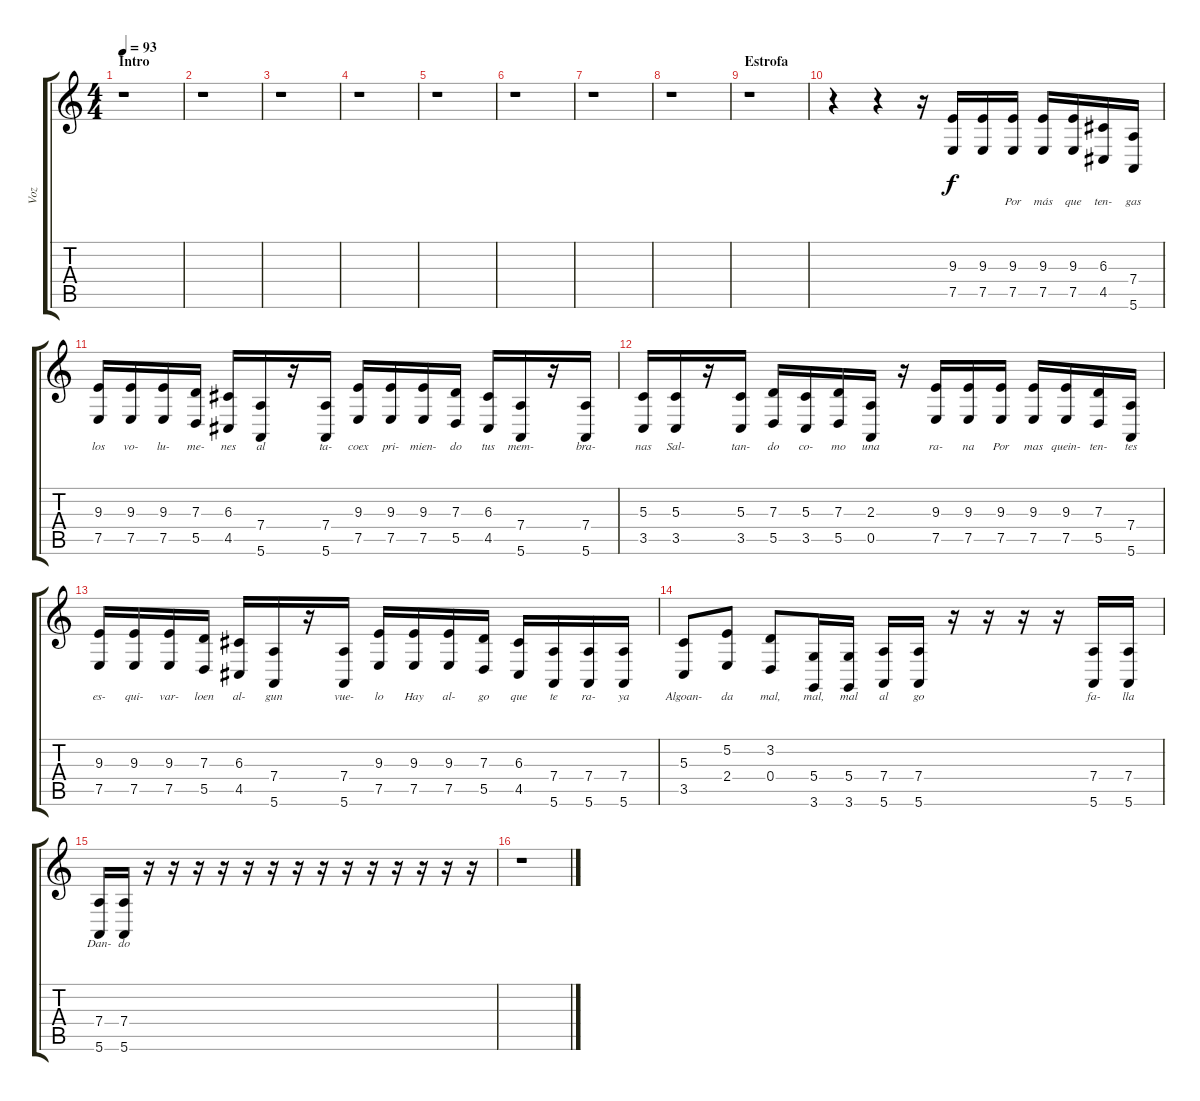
\track ("Voz" "Voz") {instrument altosax}
\staff {score tabs}
\tuning (E4 B3 G3 D3 A2 E2) {hide}
\ts (4 4)
\section ("" "Intro")
\tempo 93
\clef g2
\ks c
r.1{dy f instrument altosax} |
r.1 |
r.1 |
r.1 |
r.1 |
r.1 |
r.1 |
r.1 |
\section ("" "Estrofa")
r.1 |
r.4 r.4 r.16 (9.3 7.5).16{lyrics (0 "") lyrics (1 "") lyrics (2 "") lyrics (3 "") lyrics (4 "")} (9.3 7.5).16{lyrics (0 "") lyrics (1 "") lyrics (2 "") lyrics (3 "") lyrics (4 "")} (9.3 7.5).16{lyrics (0 "Por") lyrics (1 "") lyrics (2 "") lyrics (3 "") lyrics (4 "")} (9.3 7.5).16{lyrics (0 "más") lyrics (1 "") lyrics (2 "") lyrics (3 "") lyrics (4 "")} (9.3 7.5).16{lyrics (0 "que") lyrics (1 "") lyrics (2 "") lyrics (3 "") lyrics (4 "")} (6.3 4.5).16{lyrics (0 "ten-") lyrics (1 "") lyrics (2 "") lyrics (3 "") lyrics (4 "")} (7.4 5.6).16{lyrics (0 "gas") lyrics (1 "") lyrics (2 "") lyrics (3 "") lyrics (4 "")} |
(9.3 7.5).16{lyrics (0 "los") lyrics (1 "") lyrics (2 "") lyrics (3 "") lyrics (4 "")} (9.3 7.5).16{lyrics (0 "vo-") lyrics (1 "") lyrics (2 "") lyrics (3 "") lyrics (4 "")} (9.3 7.5).16{lyrics (0 "lu-") lyrics (1 "") lyrics (2 "") lyrics (3 "") lyrics (4 "")} (7.3 5.5).16{lyrics (0 "me-") lyrics (1 "") lyrics (2 "") lyrics (3 "") lyrics (4 "")} (6.3 4.5).16{lyrics (0 "nes") lyrics (1 "") lyrics (2 "") lyrics (3 "") lyrics (4 "")} (7.4 5.6).16{lyrics (0 "al") lyrics (1 "") lyrics (2 "") lyrics (3 "") lyrics (4 "")} r.16 (7.4 5.6).16{lyrics (0 "ta-") lyrics (1 "") lyrics (2 "") lyrics (3 "") lyrics (4 "")} (9.3 7.5).16{lyrics (0 "coex") lyrics (1 "") lyrics (2 "") lyrics (3 "") lyrics (4 "")} (9.3 7.5).16{lyrics (0 "pri-") lyrics (1 "") lyrics (2 "") lyrics (3 "") lyrics (4 "")} (9.3 7.5).16{lyrics (0 "mien-") lyrics (1 "") lyrics (2 "") lyrics (3 "") lyrics (4 "")} (7.3 5.5).16{lyrics (0 "do") lyrics (1 "") lyrics (2 "") lyrics (3 "") lyrics (4 "")} (6.3 4.5).16{lyrics (0 "tus") lyrics (1 "") lyrics (2 "") lyrics (3 "") lyrics (4 "")} (7.4 5.6).16{lyrics (0 "mem-") lyrics (1 "") lyrics (2 "") lyrics (3 "") lyrics (4 "")} r.16 (7.4 5.6).16{lyrics (0 "bra-") lyrics (1 "") lyrics (2 "") lyrics (3 "") lyrics (4 "")} |
(5.3 3.5).16{lyrics (0 "nas") lyrics (1 "") lyrics (2 "") lyrics (3 "") lyrics (4 "")} (5.3 3.5).16{lyrics (0 "Sal-") lyrics (1 "") lyrics (2 "") lyrics (3 "") lyrics (4 "")} r.16 (5.3 3.5).16{lyrics (0 "tan-") lyrics (1 "") lyrics (2 "") lyrics (3 "") lyrics (4 "")} (7.3 5.5).16{lyrics (0 "do") lyrics (1 "") lyrics (2 "") lyrics (3 "") lyrics (4 "")} (5.3 3.5).16{lyrics (0 "co-") lyrics (1 "") lyrics (2 "") lyrics (3 "") lyrics (4 "")} (7.3 5.5).16{lyrics (0 "mo") lyrics (1 "") lyrics (2 "") lyrics (3 "") lyrics (4 "")} (2.3 0.5).16{lyrics (0 "una") lyrics (1 "") lyrics (2 "") lyrics (3 "") lyrics (4 "")} r.16 (9.3 7.5).16{lyrics (0 "ra-") lyrics (1 "") lyrics (2 "") lyrics (3 "") lyrics (4 "")} (9.3 7.5).16{lyrics (0 "na") lyrics (1 "") lyrics (2 "") lyrics (3 "") lyrics (4 "")} (9.3 7.5).16{lyrics (0 "Por") lyrics (1 "") lyrics (2 "") lyrics (3 "") lyrics (4 "")} (9.3 7.5).16{lyrics (0 "mas") lyrics (1 "") lyrics (2 "") lyrics (3 "") lyrics (4 "")} (9.3 7.5).16{lyrics (0 "quein-") lyrics (1 "") lyrics (2 "") lyrics (3 "") lyrics (4 "")} (7.3 5.5).16{lyrics (0 "ten-") lyrics (1 "") lyrics (2 "") lyrics (3 "") lyrics (4 "")} (7.4 5.6).16{lyrics (0 "tes") lyrics (1 "") lyrics (2 "") lyrics (3 "") lyrics (4 "")} |
(9.3 7.5).16{lyrics (0 "es-") lyrics (1 "") lyrics (2 "") lyrics (3 "") lyrics (4 "")} (9.3 7.5).16{lyrics (0 "qui-") lyrics (1 "") lyrics (2 "") lyrics (3 "") lyrics (4 "")} (9.3 7.5).16{lyrics (0 "var-") lyrics (1 "") lyrics (2 "") lyrics (3 "") lyrics (4 "")} (7.3 5.5).16{lyrics (0 "loen") lyrics (1 "") lyrics (2 "") lyrics (3 "") lyrics (4 "")} (6.3 4.5).16{lyrics (0 "al-") lyrics (1 "") lyrics (2 "") lyrics (3 "") lyrics (4 "")} (7.4 5.6).16{lyrics (0 "gun") lyrics (1 "") lyrics (2 "") lyrics (3 "") lyrics (4 "")} r.16 (7.4 5.6).16{lyrics (0 "vue-") lyrics (1 "") lyrics (2 "") lyrics (3 "") lyrics (4 "")} (9.3 7.5).16{lyrics (0 "lo") lyrics (1 "") lyrics (2 "") lyrics (3 "") lyrics (4 "")} (9.3 7.5).16{lyrics (0 "Hay") lyrics (1 "") lyrics (2 "") lyrics (3 "") lyrics (4 "")} (9.3 7.5).16{lyrics (0 "al-") lyrics (1 "") lyrics (2 "") lyrics (3 "") lyrics (4 "")} (7.3 5.5).16{lyrics (0 "go") lyrics (1 "") lyrics (2 "") lyrics (3 "") lyrics (4 "")} (6.3 4.5).16{lyrics (0 "que") lyrics (1 "") lyrics (2 "") lyrics (3 "") lyrics (4 "")} (7.4 5.6).16{lyrics (0 "te") lyrics (1 "") lyrics (2 "") lyrics (3 "") lyrics (4 "")} (7.4 5.6).16{lyrics (0 "ra-") lyrics (1 "") lyrics (2 "") lyrics (3 "") lyrics (4 "")} (7.4 5.6).16{lyrics (0 "ya") lyrics (1 "") lyrics (2 "") lyrics (3 "") lyrics (4 "")} |
(5.3 3.5).8{lyrics (0 "Algoan-") lyrics (1 "") lyrics (2 "") lyrics (3 "") lyrics (4 "")} (5.2 2.4).8{lyrics (0 "da") lyrics (1 "") lyrics (2 "") lyrics (3 "") lyrics (4 "")} (3.2 0.4).8{lyrics (0 "mal,") lyrics (1 "") lyrics (2 "") lyrics (3 "") lyrics (4 "")} (5.4 3.6).16{lyrics (0 "mal,") lyrics (1 "") lyrics (2 "") lyrics (3 "") lyrics (4 "")} (5.4 3.6).16{lyrics (0 "mal") lyrics (1 "") lyrics (2 "") lyrics (3 "") lyrics (4 "")} (7.4 5.6).16{lyrics (0 "al") lyrics (1 "") lyrics (2 "") lyrics (3 "") lyrics (4 "")} (7.4 5.6).16{lyrics (0 "go") lyrics (1 "") lyrics (2 "") lyrics (3 "") lyrics (4 "")} r.16 r.16 r.16 r.16 (7.4 5.6).16{lyrics (0 "fa-") lyrics (1 "") lyrics (2 "") lyrics (3 "") lyrics (4 "")} (7.4 5.6).16{lyrics (0 "lla") lyrics (1 "") lyrics (2 "") lyrics (3 "") lyrics (4 "")} |
(7.4 5.6).16{lyrics (0 "Dan-") lyrics (1 "") lyrics (2 "") lyrics (3 "") lyrics (4 "")} (7.4 5.6).16{lyrics (0 "do") lyrics (1 "") lyrics (2 "") lyrics (3 "") lyrics (4 "")} r.16 r.16 r.16 r.16 r.16 r.16 r.16 r.16 r.16 r.16 r.16 r.16 r.16 r.16 |
r.1
